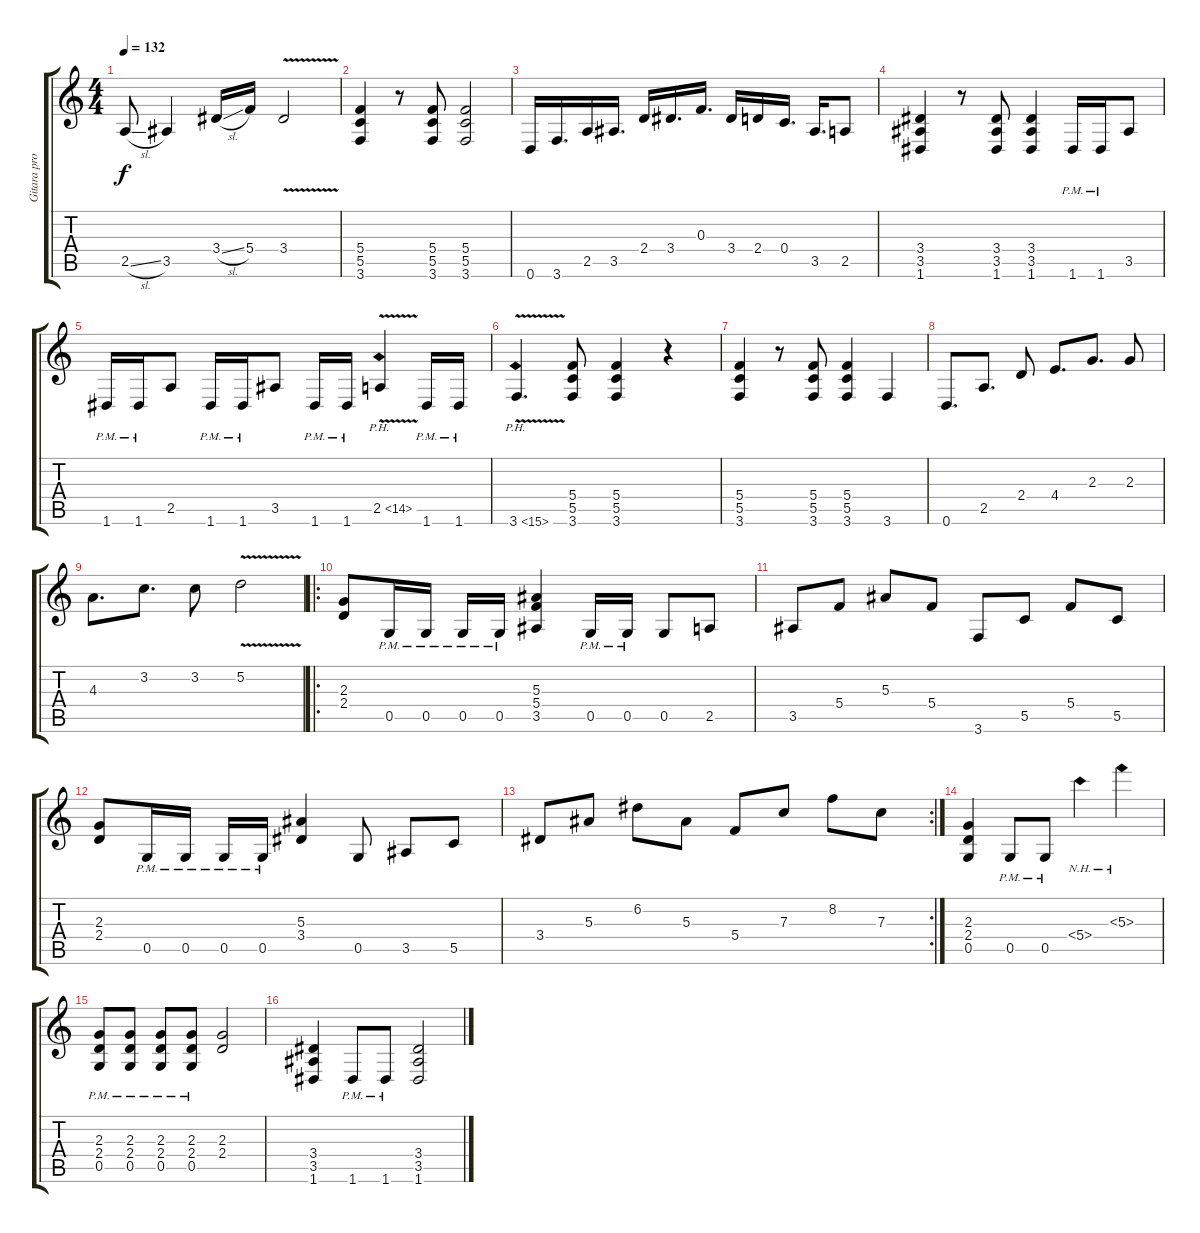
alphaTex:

\track ("Gitara prowadząca" "Gitara pro") {instrument distortionguitar}
\staff {score tabs}
\tuning (D4 A3 F3 C3 G2 D2) {hide}
\ts (4 4)
\tempo 132
\clef g2
\ks c
2.5{sl}.8{dy f} 3.5.4 3.4{sl}.16 5.4.16 3.4{v}.2 |
(5.4 5.5 3.6).4 r.8 (5.4 5.5 3.6).8 (5.4 5.5 3.6).2 |
0.6.16 3.6.16{d} 2.5.16 3.5.16{d} 2.4.16 3.4.16{d} 0.3.16{d} 3.4.16 2.4.16 0.4.16{d} 3.5.16{d} 2.5.8 |
(3.4 3.5 1.6).4 r.8 (3.4 3.5 1.6).8 (3.4 3.5 1.6).4 1.6{pm}.16 1.6{pm}.16 3.5.8 |
1.6{pm}.16 1.6{pm}.16 2.5.8 1.6{pm}.16 1.6{pm}.16 3.5.8 1.6{pm}.16 1.6{pm}.16 2.5{ph 12 v}.4 1.6{pm}.16 1.6{pm}.16 |
3.6{ph 12 v}.4{d} (5.4 5.5 3.6).8 (5.4 5.5 3.6).4 r.4 |
(5.4 5.5 3.6).4 r.8 (5.4 5.5 3.6).8 (5.4 5.5 3.6).4 3.6.4 |
0.6.8{d} 2.5.8{d} 2.4.8 4.4.8{d} 2.3.8{d} 2.3.8 |
4.3.8{d} 3.2.8{d} 3.2.8 5.2{v}.2 |
\ro
(2.3 2.4).8 0.5{pm}.16 0.5{pm}.16 0.5{pm}.16 0.5{pm}.16 (5.3 5.4 3.5).4 0.5{pm}.16 0.5{pm}.16 0.5.8 2.5.8 |
3.5.8 5.4.8 5.3.8 5.4.8 3.6.8 5.5.8 5.4.8 5.5.8 |
(2.3 2.4).8 0.5{pm}.16 0.5{pm}.16 0.5{pm}.16 0.5{pm}.16 (5.3 3.4).4 0.5.8 3.5.8 5.5.8 |
\rc 2
3.4.8 5.3.8 6.2.8 5.3.8 5.4.8 7.3.8 8.2.8 7.3.8 |
(2.3 2.4 0.5).4 0.5{pm}.8 0.5{pm}.8 5.4{nh}.4 5.3{nh}.4 |
(2.3{pm} 2.4{pm} 0.5{pm}).8 (2.3{pm} 2.4{pm} 0.5{pm}).8 (2.3{pm} 2.4{pm} 0.5{pm}).8 (2.3{pm} 2.4{pm} 0.5{pm}).8 (2.3 2.4).2 |
(3.4 3.5 1.6).4 1.6{pm}.8 1.6{pm}.8 (3.4 3.5 1.6).2
